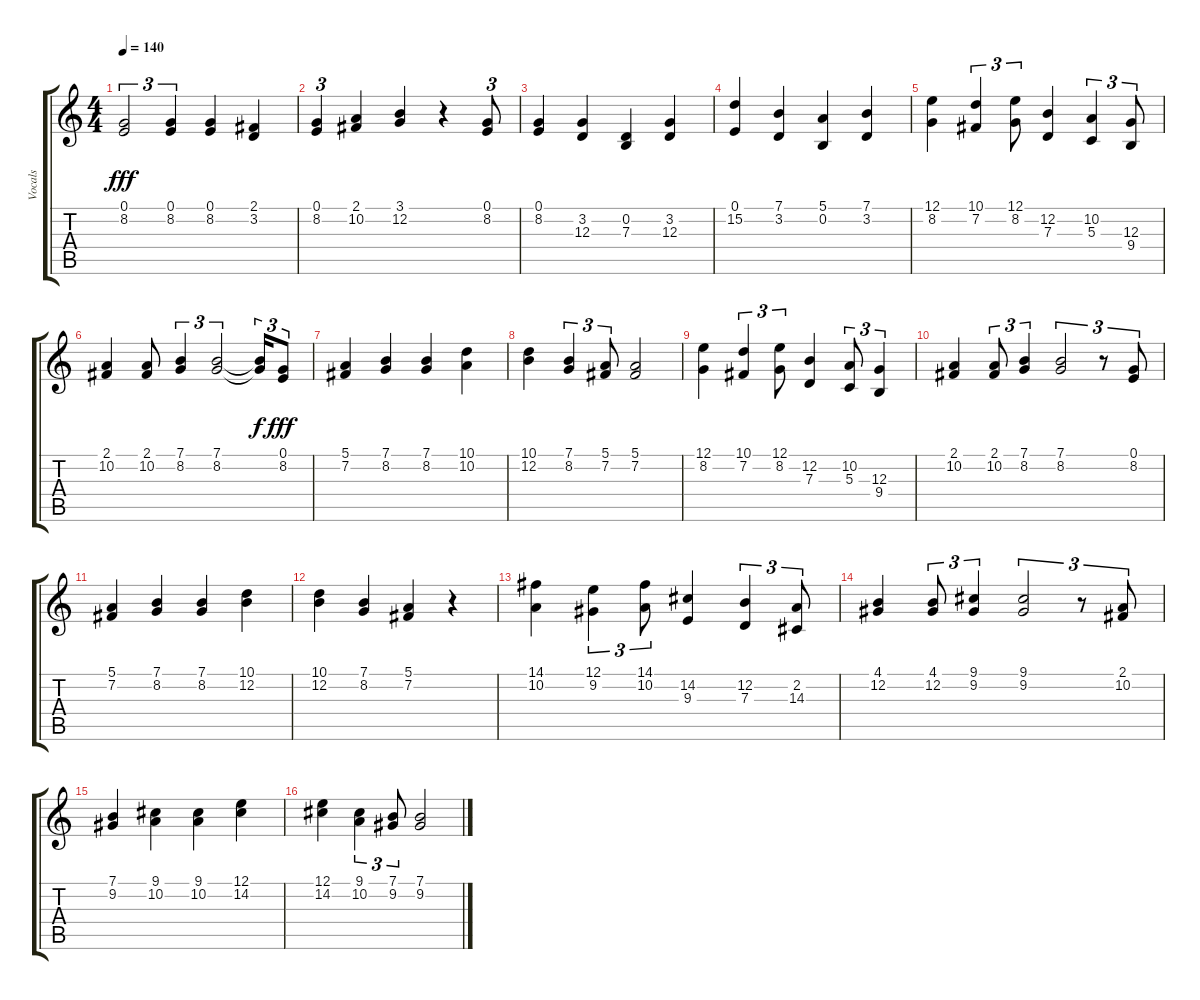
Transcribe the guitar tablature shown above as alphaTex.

\track ("Vocals" "Vocals") {instrument lead3calliope}
\staff {score tabs}
\tuning (E4 B3 G3 D3 A2 E2) {hide}
\ts (4 4)
\tempo 140
\clef g2
\ks c
(0.1 8.2).2{tu (3 2) dy fff} (0.1 8.2).4{tu (3 2)} (0.1 8.2).4 (2.1 3.2).4 |
(0.1 8.2).4{tu (3 2)} (2.1 10.2).4 (3.1 12.2).4 r.4 (0.1 8.2).8{tu (3 2)} |
(0.1 8.2).4 (3.2 12.3).4 (0.2 7.3).4 (3.2 12.3).4 |
(0.1 15.2).4 (7.1 3.2).4 (5.1 0.2).4 (7.1 3.2).4 |
(12.1 8.2).4 (10.1 7.2).4{tu (3 2)} (12.1 8.2).8{tu (3 2)} (12.2 7.3).4 (10.2 5.3).4{tu (3 2)} (12.3 9.4).8{tu (3 2)} |
(2.1 10.2).4 (2.1 10.2).8 (7.1 8.2).4{tu (3 2)} (7.1 8.2).2{tu (3 2)} (7.1{t} 8.2{t}).16{tu (3 2) dy f} (0.1 8.2).8{tu (3 2) dy fff} |
(5.1 7.2).4 (7.1 8.2).4 (7.1 8.2).4 (10.1 10.2).4 |
(10.1 12.2).4 (7.1 8.2).4{tu (3 2)} (5.1 7.2).8{tu (3 2)} (5.1 7.2).2 |
(12.1 8.2).4 (10.1 7.2).4{tu (3 2)} (12.1 8.2).8{tu (3 2)} (12.2 7.3).4 (10.2 5.3).8{tu (3 2)} (12.3 9.4).4{tu (3 2)} |
(2.1 10.2).4 (2.1 10.2).8{tu (3 2)} (7.1 8.2).4{tu (3 2)} (7.1 8.2).2{tu (3 2)} r.8{tu (3 2)} (0.1 8.2).8{tu (3 2)} |
(5.1 7.2).4 (7.1 8.2).4 (7.1 8.2).4 (10.1 12.2).4 |
(10.1 12.2).4 (7.1 8.2).4 (5.1 7.2).4 r.4 |
(14.1 10.2).4 (12.1 9.2).4{tu (3 2)} (14.1 10.2).8{tu (3 2)} (14.2 9.3).4 (12.2 7.3).4{tu (3 2)} (2.2 14.3).8{tu (3 2)} |
(4.1 12.2).4 (4.1 12.2).8{tu (3 2)} (9.1 9.2).4{tu (3 2)} (9.1 9.2).2{tu (3 2)} r.8{tu (3 2)} (2.1 10.2).8{tu (3 2)} |
(7.1 9.2).4 (9.1 10.2).4 (9.1 10.2).4 (12.1 14.2).4 |
(12.1 14.2).4 (9.1 10.2).4{tu (3 2)} (7.1 9.2).8{tu (3 2)} (7.1 9.2).2
